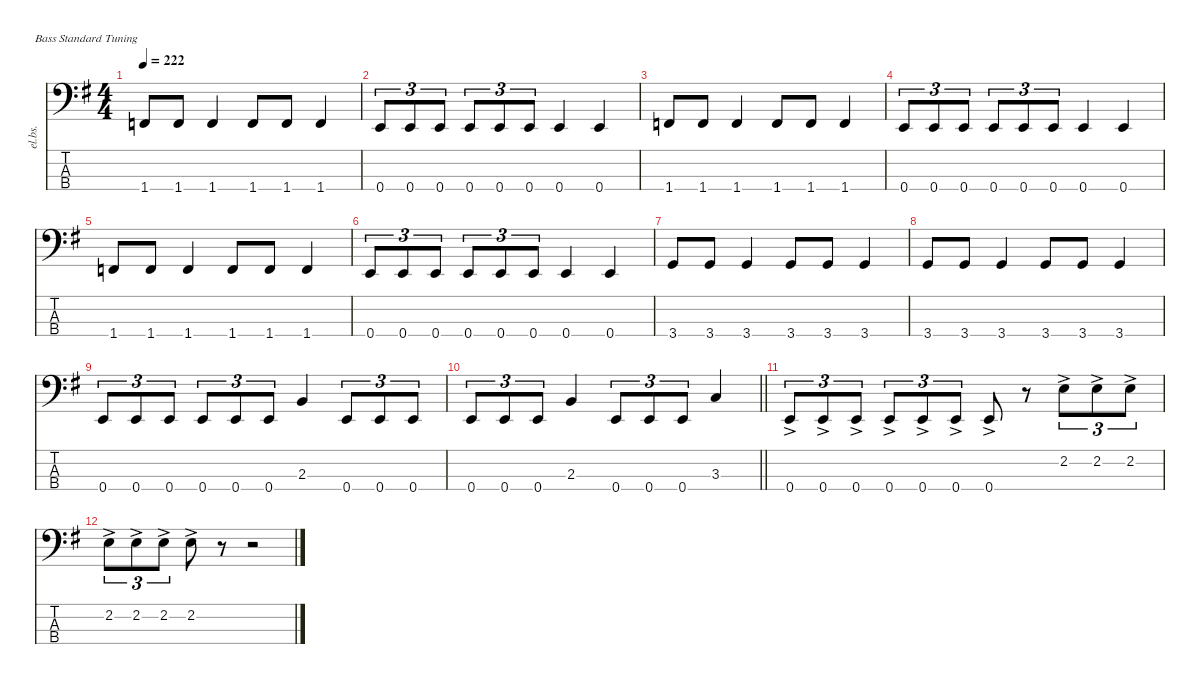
\defaultSystemsLayout 4
\hideDynamics
\bracketExtendMode nobrackets
\otherSystemsTrackNameOrientation horizontal
\track ("Jason Newsted" "el.bs.") {defaultSystemsLayout 8 instrument electricbasspick}
\staff {score tabs}
\tuning (G2 D2 A1 E1)
\ts (4 4)
\tempo 222
\clef f4
\ks eminor
1.4{acc forcenatural}.8{dy f beam Up} 1.4{acc forcenatural}.8{beam Up} 1.4{acc forcenatural}.4{beam Up} 1.4{acc forcenatural}.8{beam Up} 1.4{acc forcenatural}.8{beam Up} 1.4{acc forcenatural}.4{beam Up} |
0.4{acc forcenatural}.8{tu (3 2) beam Up} 0.4{acc forcenatural}.8{tu (3 2) beam Up} 0.4{acc forcenatural}.8{tu (3 2) beam Up} 0.4{acc forcenatural}.8{tu (3 2) beam Up} 0.4{acc forcenatural}.8{tu (3 2) beam Up} 0.4{acc forcenatural}.8{tu (3 2) beam Up} 0.4{acc forcenatural}.4{beam Up} 0.4{acc forcenatural}.4{beam Up} |
1.4{acc forcenatural}.8{beam Up} 1.4{acc forcenatural}.8{beam Up} 1.4{acc forcenatural}.4{beam Up} 1.4{acc forcenatural}.8{beam Up} 1.4{acc forcenatural}.8{beam Up} 1.4{acc forcenatural}.4{beam Up} |
0.4{acc forcenatural}.8{tu (3 2) beam Up} 0.4{acc forcenatural}.8{tu (3 2) beam Up} 0.4{acc forcenatural}.8{tu (3 2) beam Up} 0.4{acc forcenatural}.8{tu (3 2) beam Up} 0.4{acc forcenatural}.8{tu (3 2) beam Up} 0.4{acc forcenatural}.8{tu (3 2) beam Up} 0.4{acc forcenatural}.4{beam Up} 0.4{acc forcenatural}.4{beam Up} |
1.4{acc forcenatural}.8{beam Up} 1.4{acc forcenatural}.8{beam Up} 1.4{acc forcenatural}.4{beam Up} 1.4{acc forcenatural}.8{beam Up} 1.4{acc forcenatural}.8{beam Up} 1.4{acc forcenatural}.4{beam Up} |
0.4{acc forcenatural}.8{tu (3 2) beam Up} 0.4{acc forcenatural}.8{tu (3 2) beam Up} 0.4{acc forcenatural}.8{tu (3 2) beam Up} 0.4{acc forcenatural}.8{tu (3 2) beam Up} 0.4{acc forcenatural}.8{tu (3 2) beam Up} 0.4{acc forcenatural}.8{tu (3 2) beam Up} 0.4{acc forcenatural}.4{beam Up} 0.4{acc forcenatural}.4{beam Up} |
3.4{acc forcenatural}.8{beam Up} 3.4{acc forcenatural}.8{beam Up} 3.4{acc forcenatural}.4{beam Up} 3.4{acc forcenatural}.8{beam Up} 3.4{acc forcenatural}.8{beam Up} 3.4{acc forcenatural}.4{beam Up} |
3.4{acc forcenatural}.8{beam Up} 3.4{acc forcenatural}.8{beam Up} 3.4{acc forcenatural}.4{beam Up} 3.4{acc forcenatural}.8{beam Up} 3.4{acc forcenatural}.8{beam Up} 3.4{acc forcenatural}.4{beam Up} |
0.4{acc forcenatural}.8{tu (3 2) beam Up} 0.4{acc forcenatural}.8{tu (3 2) beam Up} 0.4{acc forcenatural}.8{tu (3 2) beam Up} 0.4{acc forcenatural}.8{tu (3 2) beam Up} 0.4{acc forcenatural}.8{tu (3 2) beam Up} 0.4{acc forcenatural}.8{tu (3 2) beam Up} 2.3{acc forcenatural}.4{beam Up} 0.4{acc forcenatural}.8{tu (3 2) beam Up} 0.4{acc forcenatural}.8{tu (3 2) beam Up} 0.4{acc forcenatural}.8{tu (3 2) beam Up} |
\barLineRight lightlight
0.4{acc forcenatural}.8{tu (3 2) beam Up} 0.4{acc forcenatural}.8{tu (3 2) beam Up} 0.4{acc forcenatural}.8{tu (3 2) beam Up} 2.3{acc forcenatural}.4{beam Up} 0.4{acc forcenatural}.8{tu (3 2) beam Up} 0.4{acc forcenatural}.8{tu (3 2) beam Up} 0.4{acc forcenatural}.8{tu (3 2) beam Up} 3.3{acc forcenatural}.4{beam Up} |
0.4{ac acc forcenatural}.8{tu (3 2) beam Up} 0.4{ac acc forcenatural}.8{tu (3 2) beam Up} 0.4{ac acc forcenatural}.8{tu (3 2) beam Up} 0.4{ac acc forcenatural}.8{tu (3 2) beam Up} 0.4{ac acc forcenatural}.8{tu (3 2) beam Up} 0.4{ac acc forcenatural}.8{tu (3 2) beam Up} 0.4{ac acc forcenatural}.8{beam Up} r.8{beam Up} 2.2{ac acc forcenatural}.8{tu (3 2) beam Down} 2.2{ac acc forcenatural}.8{tu (3 2) beam Down} 2.2{ac acc forcenatural}.8{tu (3 2) beam Down} |
2.2{ac acc forcenatural}.8{tu (3 2) beam Down} 2.2{ac acc forcenatural}.8{tu (3 2) beam Down} 2.2{ac acc forcenatural}.8{tu (3 2) beam Down} 2.2{ac acc forcenatural}.8{beam Down} r.8{beam Down} r.2{beam Down}
